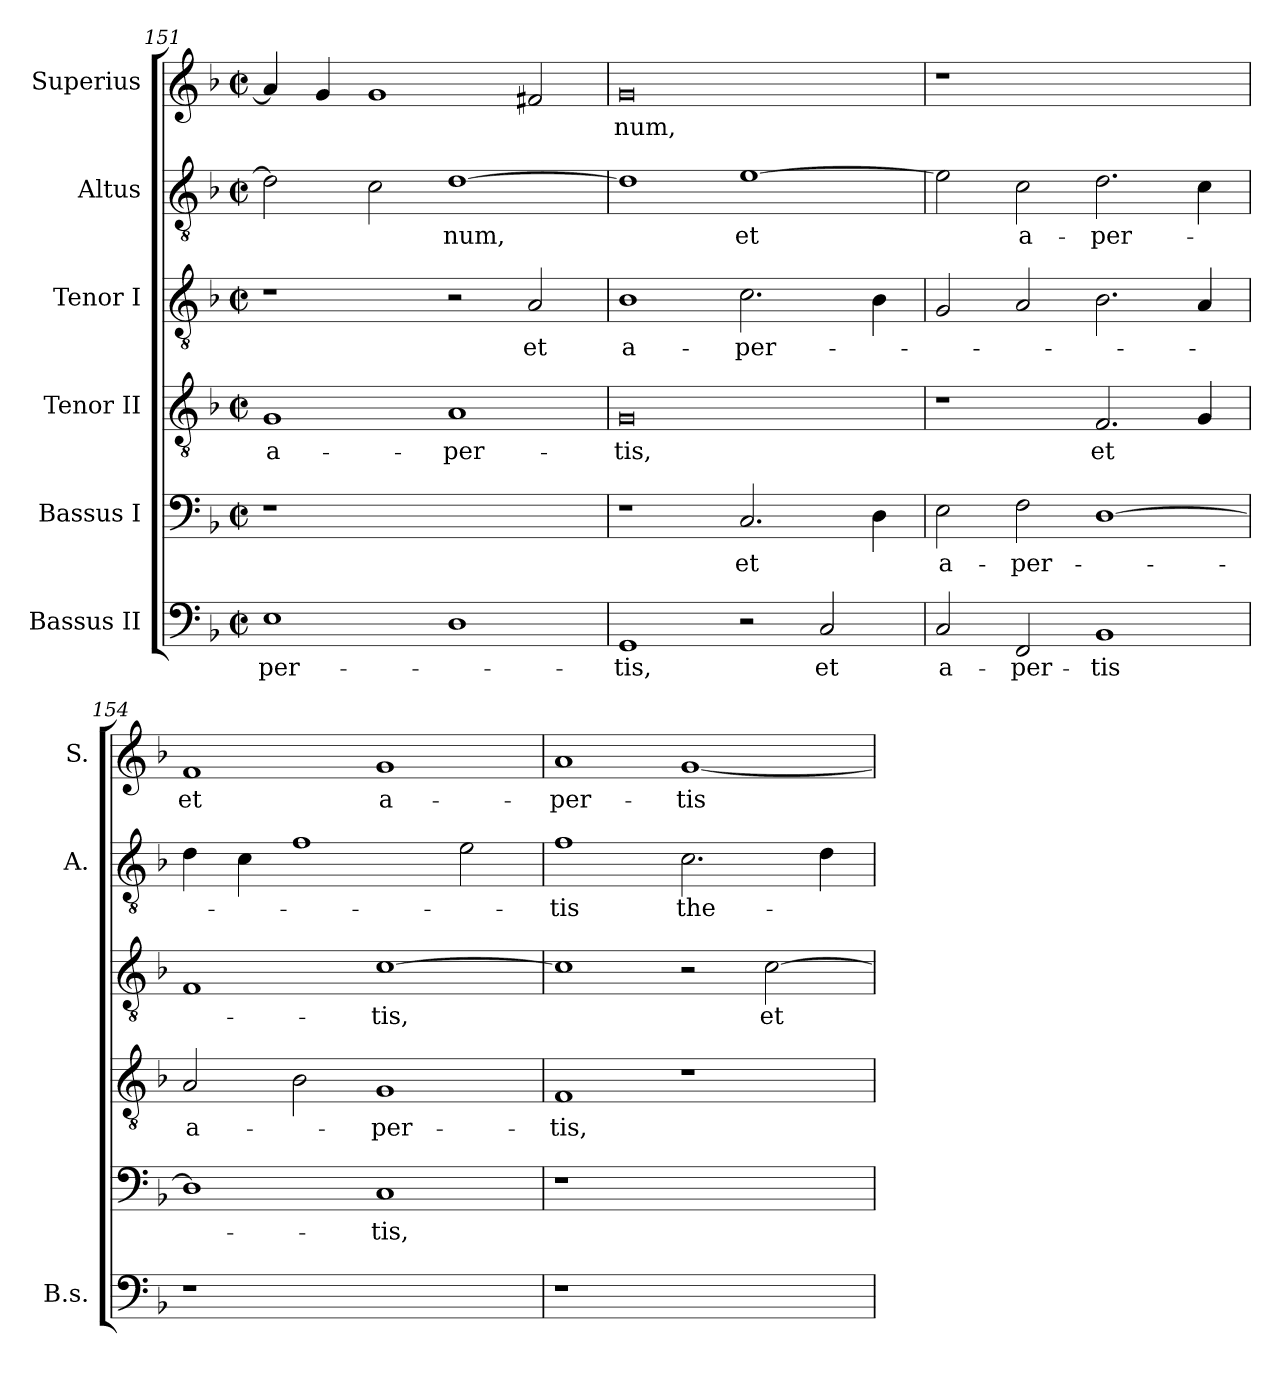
**kern	**text	**kern	**text	**kern	**text	**kern	**text	**kern	**text	**kern	**text
*part6	*part6	*part5	*part5	*part4	*part4	*part3	*part3	*part2	*part2	*part1	*part1
*staff6	*staff6	*staff5	*staff5	*staff4	*staff4	*staff3	*staff3	*staff2	*staff2	*staff1	*staff1
*I"Bassus II	*	*I"Bassus I	*	*I"Tenor II	*	*I"Tenor I	*	*I"Altus	*	*I"Superius	*
*I'B.s.	*	*	*	*	*	*	*	*I'A.	*	*I'S.	*
*clefF4	*	*clefF4	*	*clefGv2	*	*clefGv2	*	*clefGv2	*	*clefG2	*
*	*	*	*	*ITrd7c12	*	*ITrd7c12	*	*ITrd7c12	*	*	*
*k[b-]	*	*k[b-]	*	*k[b-]	*	*k[b-]	*	*k[b-]	*	*k[b-]	*
*F:	*	*F:	*	*F:	*	*F:	*	*F:	*	*F:	*
*M2/2	*	*M2/2	*	*M2/2	*	*M2/2	*	*M2/2	*	*M2/2	*
*met(c|)	*	*met(c|)	*	*met(c|)	*	*met(c|)	*	*met(c|)	*	*met(c|)	*
=151	=151	=151	=151	=151	=151	=151	=151	=151	=151	=151	=151
!	!LO:LY:b:color=#000000	!LO:N:vis=1	!	!	!	!	!	!	!	!	!
!	!	!	!	!	!LO:LY:b:color=#000000	!	!	!	!	!	!
1Ei	-per-	1r	.	1GGi	a-	1r	.	2Di\]	.	4ai/]	.
.	.	.	.	.	.	.	.	.	.	4gi/	.
.	.	.	.	.	.	.	.	2Ci\	.	1gi	.
!	!	!	!	!	!LO:LY:b:color=#000000	!	!	!	!	!	!
!	!	!	!	!	!	!	!	!	!LO:LY:b:color=#000000	!	!
1Di	.	1ryy	.	1AAi	-per-	2r	.	[>1Di	-num,	.	.
!	!	!	!	!	!	!	!LO:LY:b:color=#000000	!	!	!	!
.	.	.	.	.	.	2AAi/	et	.	.	2f#Xi/	.
=152	=152	=152	=152	=152	=152	=152	=152	=152	=152	=152	=152
!	!LO:LY:b:color=#000000	!	!	!	!	!	!	!	!	!	!
!	!	!	!	!	!LO:LY:b:color=#000000	!	!	!	!	!	!
!	!	!	!	!	!	!	!LO:LY:b:color=#000000	!	!	!	!
!	!	!	!	!	!	!	!	!	!	!	!LO:LY:b:color=#000000
1GGi	-tis,	1r	.	0GGi	-tis,	1BB-i	a-	1Di]	.	0gi	-num,
!	!	!	!LO:LY:b:color=#000000	!	!	!	!	!	!	!	!
!	!	!	!	!	!	!	!LO:LY:b:color=#000000	!	!	!	!
!	!	!	!	!	!	!	!	!	!LO:LY:b:color=#000000	!	!
2r	.	2.Ci/	et	.	.	2.Ci\	-per-	[>1Ei	et	.	.
!	!LO:LY:b:color=#000000	!	!	!	!	!	!	!	!	!	!
2Ci/	et	.	.	.	.	.	.	.	.	.	.
.	.	4Di\	.	.	.	4BB-i\	.	.	.	.	.
=153	=153	=153	=153	=153	=153	=153	=153	=153	=153	=153	=153
!	!LO:LY:b:color=#000000	!	!	!	!	!	!	!	!	!	!
!	!	!	!LO:LY:b:color=#000000	!	!	!	!	!	!	!LO:N:vis=1	!
2Ci/	a-	2Ei\	a-	1r	.	2GGi/	.	2Ei\]	.	1r	.
!	!LO:LY:b:color=#000000	!	!	!	!	!	!	!	!	!	!
!	!	!	!LO:LY:b:color=#000000	!	!	!	!	!	!	!	!
!	!	!	!	!	!	!	!	!	!LO:LY:b:color=#000000	!	!
2FFi/	-per-	2Fi\	-per-	.	.	2AAi/	.	2Ci\	a-	.	.
!	!LO:LY:b:color=#000000	!	!	!	!	!	!	!	!	!	!
!	!	!	!	!	!LO:LY:b:color=#000000	!	!	!	!	!	!
!	!	!	!	!	!	!	!	!	!LO:LY:b:color=#000000	!	!
1BB-i	-tis	[>1Di	.	2.FFi/	et	2.BB-i\	.	2.Di\	-per-	1ryy	.
.	.	.	.	4GGi/	.	4AAi/	.	4Ci\	.	.	.
!!LO:LB:g=z
=154	=154	=154	=154	=154	=154	=154	=154	=154	=154	=154	=154
!LO:N:vis=1	!	!	!	!	!	!	!	!	!	!	!
!	!	!	!	!	!LO:LY:b:color=#000000	!	!	!	!	!	!
!	!	!	!	!	!	!	!	!	!	!	!LO:LY:b:color=#000000
1r	.	1Di]	.	2AAi/	a-	1FFi	.	4Di\	.	1fi	et
.	.	.	.	.	.	.	.	4Ci\	.	.	.
.	.	.	.	2BB-i\	.	.	.	1Fi	.	.	.
!	!	!	!LO:LY:b:color=#000000	!	!	!	!	!	!	!	!
!	!	!	!	!	!LO:LY:b:color=#000000	!	!	!	!	!	!
!	!	!	!	!	!	!	!LO:LY:b:color=#000000	!	!	!	!
!	!	!	!	!	!	!	!	!	!	!	!LO:LY:b:color=#000000
1ryy	.	1Ci	-tis,	1GGi	-per-	[>1Ci	-tis,	.	.	1gi	a-
.	.	.	.	.	.	.	.	2Ei\	.	.	.
=155	=155	=155	=155	=155	=155	=155	=155	=155	=155	=155	=155
!LO:N:vis=1	!	!LO:N:vis=1	!	!	!	!	!	!	!	!	!
!	!	!	!	!	!LO:LY:b:color=#000000	!	!	!	!	!	!
!	!	!	!	!	!	!	!	!	!LO:LY:b:color=#000000	!	!
!	!	!	!	!	!	!	!	!	!	!	!LO:LY:b:color=#000000
1r	.	1r	.	1FFi	-tis,	1Ci]	.	1Fi	-tis	1ai	-per-
!	!	!	!	!	!	!	!	!	!LO:LY:b:color=#000000	!	!
!	!	!	!	!	!	!	!	!	!	!	!LO:LY:b:color=#000000
1ryy	.	1ryy	.	1r	.	2r	.	2.Ci\	the-	[<1gi	-tis
!	!	!	!	!	!	!	!LO:LY:b:color=#000000	!	!	!	!
.	.	.	.	.	.	[>2Ci\	et	.	.	.	.
.	.	.	.	.	.	.	.	4Di\	.	.	.
=	=	=	=	=	=	=	=	=	=	=	=
*-	*-	*-	*-	*-	*-	*-	*-	*-	*-	*-	*-
